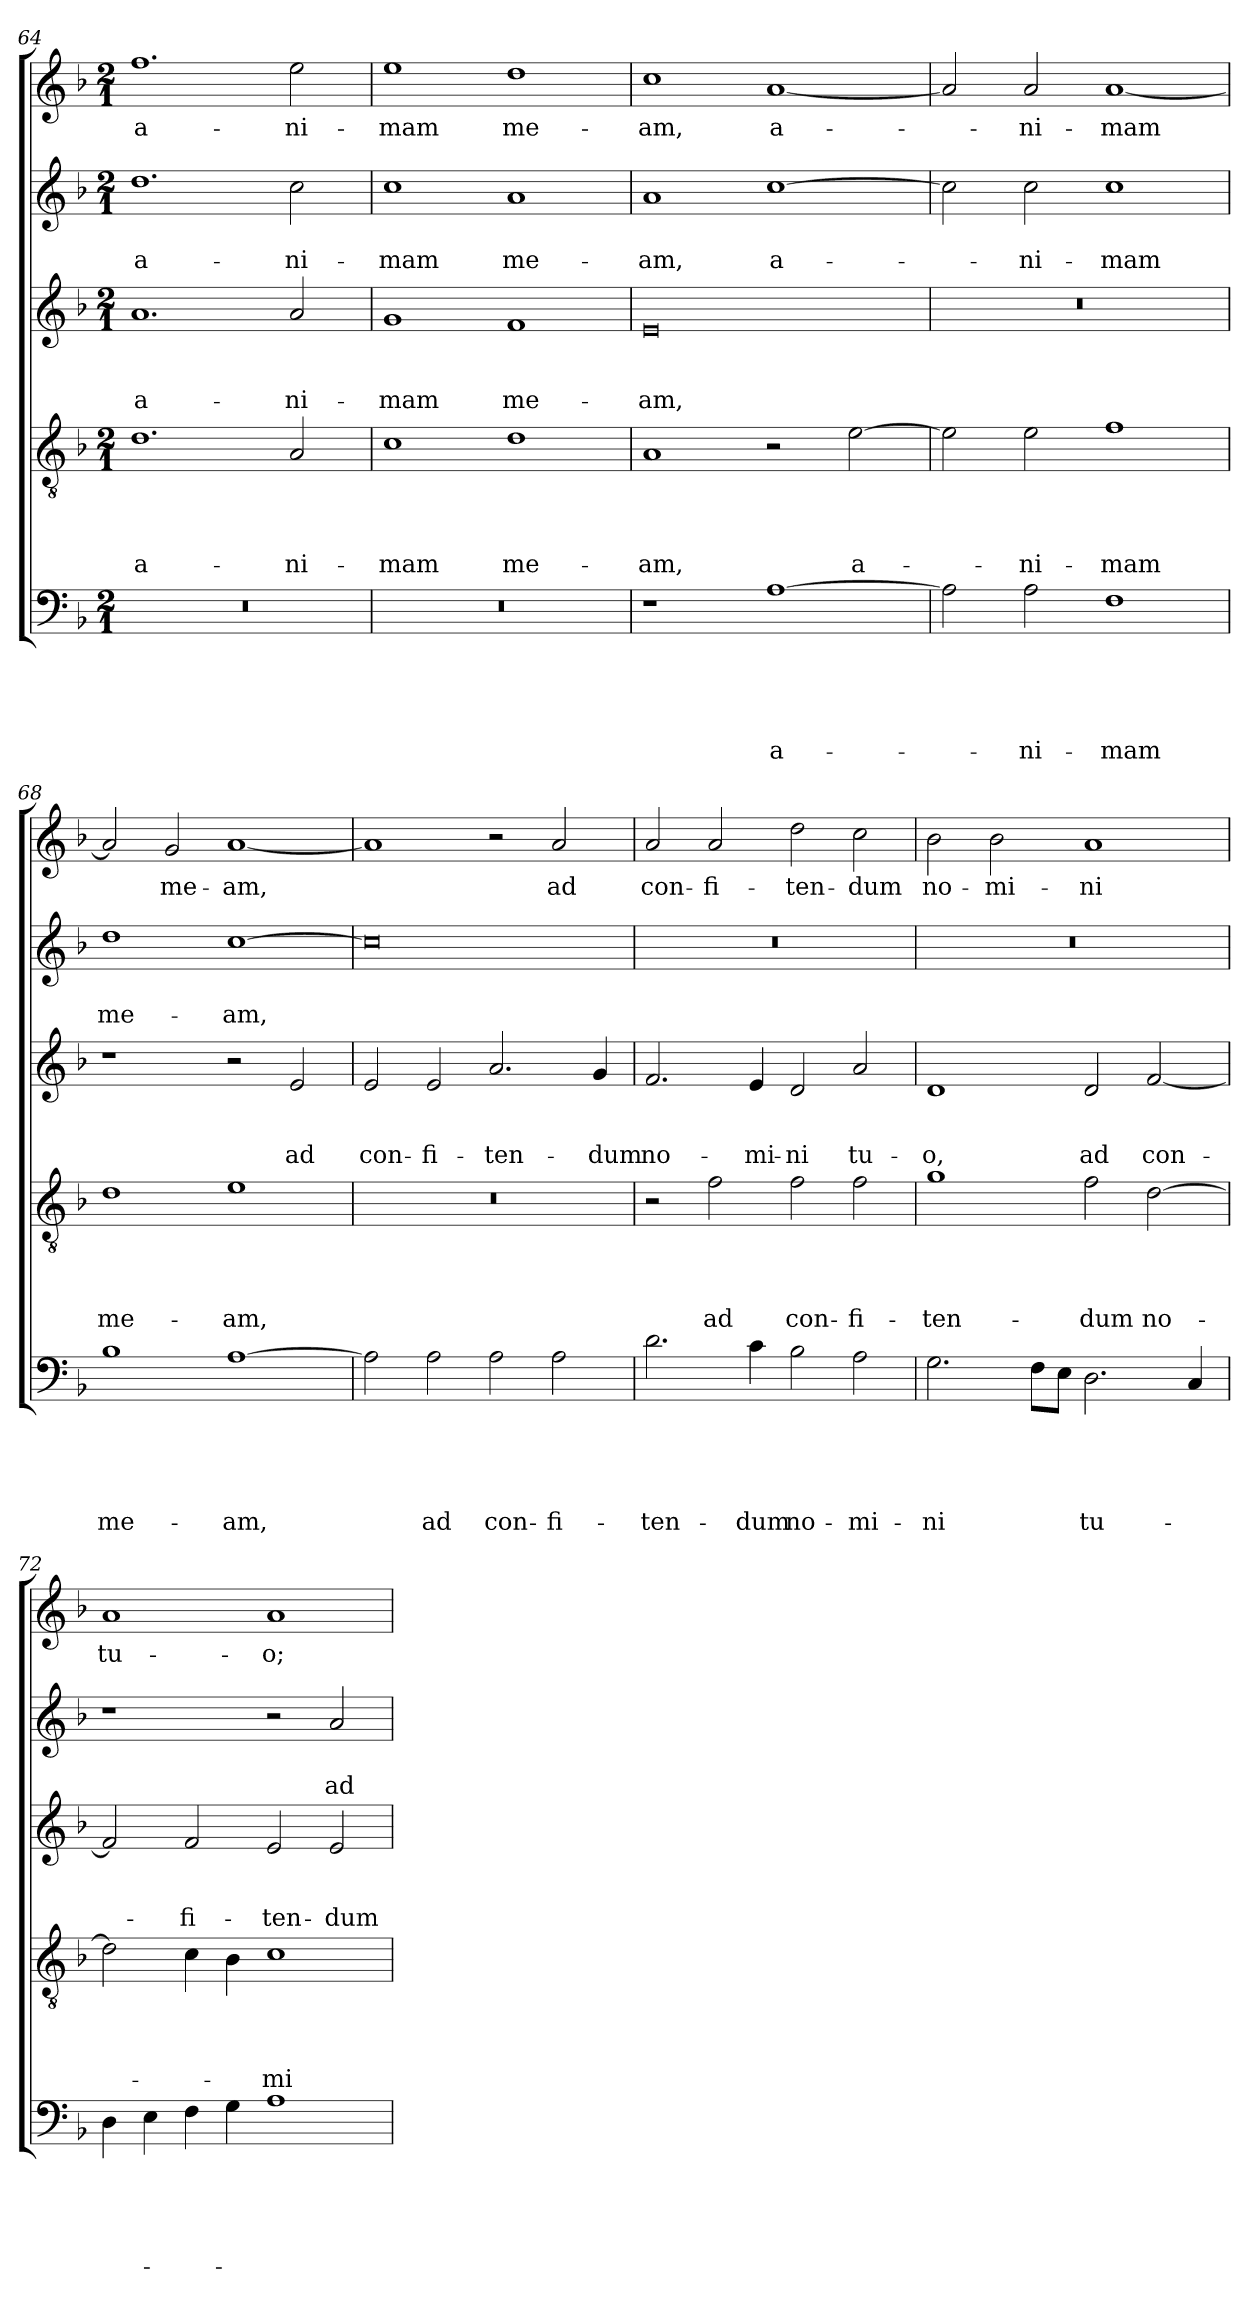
**kern	**text	**text	**text	**text	**text	**kern	**text	**text	**text	**text	**kern	**text	**text	**text	**kern	**text	**text	**kern	**text
*part5	*part5	*part5	*part5	*part5	*part5	*part4	*part4	*part4	*part4	*part4	*part3	*part3	*part3	*part3	*part2	*part2	*part2	*part1	*part1
*staff5	*staff5	*staff5	*staff5	*staff5	*staff5	*staff4	*staff4	*staff4	*staff4	*staff4	*staff3	*staff3	*staff3	*staff3	*staff2	*staff2	*staff2	*staff1	*staff1
*clefF4	*	*	*	*	*	*clefGv2	*	*	*	*	*clefG2	*	*	*	*clefG2	*	*	*clefG2	*
*k[b-]	*	*	*	*	*	*k[b-]	*	*	*	*	*k[b-]	*	*	*	*k[b-]	*	*	*k[b-]	*
*F:	*	*	*	*	*	*F:	*	*	*	*	*F:	*	*	*	*F:	*	*	*F:	*
*M2/1	*	*	*	*	*	*M2/1	*	*	*	*	*M2/1	*	*	*	*M2/1	*	*	*M2/1	*
=64	=64	=64	=64	=64	=64	=64	=64	=64	=64	=64	=64	=64	=64	=64	=64	=64	=64	=64	=64
!	!	!	!	!	!	!	!	!	!	!LO:LY:b	!	!	!	!LO:LY:b	!	!	!LO:LY:b	!	!LO:LY:b
0r	.	.	.	.	.	1.d	.	.	.	a-	1.a	.	.	a-	1.dd	.	a-	1.ff	a-
!	!	!	!	!	!	!	!	!	!	!LO:LY:b	!	!	!	!LO:LY:b	!	!	!LO:LY:b	!	!LO:LY:b
.	.	.	.	.	.	2A/	.	.	.	-ni-	2a/	.	.	-ni-	2cc\	.	-ni-	2ee\	-ni-
=65	=65	=65	=65	=65	=65	=65	=65	=65	=65	=65	=65	=65	=65	=65	=65	=65	=65	=65	=65
!	!	!	!	!	!	!	!	!	!	!LO:LY:b	!	!	!	!LO:LY:b	!	!	!LO:LY:b	!	!LO:LY:b
0r	.	.	.	.	.	1c	.	.	.	-mam	1g	.	.	-mam	1cc	.	-mam	1ee	-mam
!	!	!	!	!	!	!	!	!	!	!LO:LY:b	!	!	!	!LO:LY:b	!	!	!LO:LY:b	!	!LO:LY:b
.	.	.	.	.	.	1d	.	.	.	me-	1f	.	.	me-	1a	.	me-	1dd	me-
=66	=66	=66	=66	=66	=66	=66	=66	=66	=66	=66	=66	=66	=66	=66	=66	=66	=66	=66	=66
!	!	!	!	!	!	!	!	!	!	!LO:LY:b	!	!	!	!LO:LY:b	!	!	!LO:LY:b	!	!LO:LY:b
1r	.	.	.	.	.	1A	.	.	.	-am,	0e	.	.	-am,	1a	.	-am,	1cc	-am,
!	!	!	!	!	!LO:LY:b	!	!	!	!	!	!	!	!	!	!	!	!LO:LY:b	!	!LO:LY:b
[1A	.	.	.	.	a-	2r	.	.	.	.	.	.	.	.	[1cc	.	a-	[1a	a-
!	!	!	!	!	!	!	!	!	!	!LO:LY:b	!	!	!	!	!	!	!	!	!
.	.	.	.	.	.	[2e\	.	.	.	a-	.	.	.	.	.	.	.	.	.
!!LO:LB:g=z
=67	=67	=67	=67	=67	=67	=67	=67	=67	=67	=67	=67	=67	=67	=67	=67	=67	=67	=67	=67
2A\]	.	.	.	.	.	2e\]	.	.	.	.	0r	.	.	.	2cc\]	.	.	2a/]	.
!	!	!	!	!	!LO:LY:b	!	!	!	!	!LO:LY:b	!	!	!	!	!	!	!LO:LY:b	!	!LO:LY:b
2A\	.	.	.	.	-ni-	2e\	.	.	.	-ni-	.	.	.	.	2cc\	.	-ni-	2a/	-ni-
!	!	!	!	!	!LO:LY:b	!	!	!	!	!LO:LY:b	!	!	!	!	!	!	!LO:LY:b	!	!LO:LY:b
1F	.	.	.	.	-mam	1f	.	.	.	-mam	.	.	.	.	1cc	.	-mam	[1a	-mam
=68	=68	=68	=68	=68	=68	=68	=68	=68	=68	=68	=68	=68	=68	=68	=68	=68	=68	=68	=68
!	!	!	!	!	!LO:LY:b	!	!	!	!	!LO:LY:b	!	!	!	!	!	!	!LO:LY:b	!	!
1B-	.	.	.	.	me-	1d	.	.	.	me-	1r	.	.	.	1dd	.	me-	2a/]	.
!	!	!	!	!	!	!	!	!	!	!	!	!	!	!	!	!	!	!	!LO:LY:b
.	.	.	.	.	.	.	.	.	.	.	.	.	.	.	.	.	.	2g/	me-
!	!	!	!	!	!LO:LY:b	!	!	!	!	!LO:LY:b	!	!	!	!	!	!	!LO:LY:b	!	!LO:LY:b
[1A	.	.	.	.	-am,	1e	.	.	.	-am,	2r	.	.	.	[1cc	.	-am,	[1a	-am,
!	!	!	!	!	!	!	!	!	!	!	!	!	!	!LO:LY:b	!	!	!	!	!
.	.	.	.	.	.	.	.	.	.	.	2e/	.	.	ad	.	.	.	.	.
=69	=69	=69	=69	=69	=69	=69	=69	=69	=69	=69	=69	=69	=69	=69	=69	=69	=69	=69	=69
!	!	!	!	!	!	!	!	!	!	!	!	!	!	!LO:LY:b	!	!	!	!	!
2A\]	.	.	.	.	.	0r	.	.	.	.	2e/	.	.	con-	0cc]	.	.	1a]	.
!	!	!	!	!	!LO:LY:b	!	!	!	!	!	!	!	!	!LO:LY:b	!	!	!	!	!
2A\	.	.	.	.	ad	.	.	.	.	.	2e/	.	.	-fi-	.	.	.	.	.
!	!	!	!	!	!LO:LY:b	!	!	!	!	!	!	!	!	!LO:LY:b	!	!	!	!	!
2A\	.	.	.	.	con-	.	.	.	.	.	2.a/	.	.	-ten-	.	.	.	2r	.
!	!	!	!	!	!LO:LY:b	!	!	!	!	!	!	!	!	!	!	!	!	!	!LO:LY:b
2A\	.	.	.	.	-fi-	.	.	.	.	.	.	.	.	.	.	.	.	2a/	ad
!	!	!	!	!	!	!	!	!	!	!	!	!	!	!LO:LY:b	!	!	!	!	!
.	.	.	.	.	.	.	.	.	.	.	4g/	.	.	-dum	.	.	.	.	.
=70	=70	=70	=70	=70	=70	=70	=70	=70	=70	=70	=70	=70	=70	=70	=70	=70	=70	=70	=70
!	!	!	!	!	!LO:LY:b	!	!	!	!	!	!	!	!	!LO:LY:b	!	!	!	!	!LO:LY:b
2.d\	.	.	.	.	-ten-	2r	.	.	.	.	2.f/	.	.	no-	0r	.	.	2a/	con-
!	!	!	!	!	!	!	!	!	!	!LO:LY:b	!	!	!	!	!	!	!	!	!LO:LY:b
.	.	.	.	.	.	2f\	.	.	.	ad	.	.	.	.	.	.	.	2a/	-fi-
!	!	!	!	!	!LO:LY:b	!	!	!	!	!	!	!	!	!LO:LY:b	!	!	!	!	!
4c\	.	.	.	.	-dum	.	.	.	.	.	4e/	.	.	-mi-	.	.	.	.	.
!	!	!	!	!	!LO:LY:b	!	!	!	!	!LO:LY:b	!	!	!	!LO:LY:b	!	!	!	!	!LO:LY:b
2B-\	.	.	.	.	no-	2f\	.	.	.	con-	2d/	.	.	-ni	.	.	.	2dd\	-ten-
!	!	!	!	!	!LO:LY:b	!	!	!	!	!LO:LY:b	!	!	!	!LO:LY:b	!	!	!	!	!LO:LY:b
2A\	.	.	.	.	-mi-	2f\	.	.	.	-fi-	2a/	.	.	tu-	.	.	.	2cc\	-dum
=71	=71	=71	=71	=71	=71	=71	=71	=71	=71	=71	=71	=71	=71	=71	=71	=71	=71	=71	=71
!	!	!	!	!	!LO:LY:b	!	!	!	!	!LO:LY:b	!	!	!	!LO:LY:b	!	!	!	!	!LO:LY:b
2.G\	.	.	.	.	-ni	1g	.	.	.	-ten-	1d	.	.	-o,	0r	.	.	2b-\	no-
!	!	!	!	!	!	!	!	!	!	!	!	!	!	!	!	!	!	!	!LO:LY:b
.	.	.	.	.	.	.	.	.	.	.	.	.	.	.	.	.	.	2b-\	-mi-
8F\L	.	.	.	.	.	.	.	.	.	.	.	.	.	.	.	.	.	.	.
8E\J	.	.	.	.	.	.	.	.	.	.	.	.	.	.	.	.	.	.	.
!	!	!	!	!	!LO:LY:b	!	!	!	!	!LO:LY:b	!	!	!	!LO:LY:b	!	!	!	!	!LO:LY:b
2.D\	.	.	.	.	tu-	2f\	.	.	.	-dum	2d/	.	.	ad	.	.	.	1a	-ni
!	!	!	!	!	!	!	!	!	!	!LO:LY:b	!	!	!	!LO:LY:b	!	!	!	!	!
.	.	.	.	.	.	[2d\	.	.	.	no-	[2f/	.	.	con-	.	.	.	.	.
4C/	.	.	.	.	.	.	.	.	.	.	.	.	.	.	.	.	.	.	.
=72	=72	=72	=72	=72	=72	=72	=72	=72	=72	=72	=72	=72	=72	=72	=72	=72	=72	=72	=72
!	!	!	!	!	!	!	!	!	!	!	!	!	!	!	!	!	!	!	!LO:LY:b
4D\	.	.	.	.	.	2d\]	.	.	.	.	2f/]	.	.	.	1r	.	.	1a	tu-
4E\	.	.	.	.	.	.	.	.	.	.	.	.	.	.	.	.	.	.	.
!	!	!	!	!	!	!	!	!	!	!	!	!	!	!LO:LY:b	!	!	!	!	!
4F\	.	.	.	.	.	4c\	.	.	.	.	2f/	.	.	-fi-	.	.	.	.	.
4G\	.	.	.	.	.	4B-\	.	.	.	.	.	.	.	.	.	.	.	.	.
!	!	!	!	!	!	!	!	!	!	!LO:LY:b	!	!	!	!LO:LY:b	!	!	!	!	!LO:LY:b
1A	.	.	.	.	.	1c	.	.	.	-mi-	2e/	.	.	-ten-	2r	.	.	1a	-o;
!	!	!	!	!	!	!	!	!	!	!	!	!	!	!LO:LY:b	!	!	!LO:LY:b	!	!
.	.	.	.	.	.	.	.	.	.	.	2e/	.	.	-dum	2a/	.	ad	.	.
=	=	=	=	=	=	=	=	=	=	=	=	=	=	=	=	=	=	=	=
*-	*-	*-	*-	*-	*-	*-	*-	*-	*-	*-	*-	*-	*-	*-	*-	*-	*-	*-	*-
